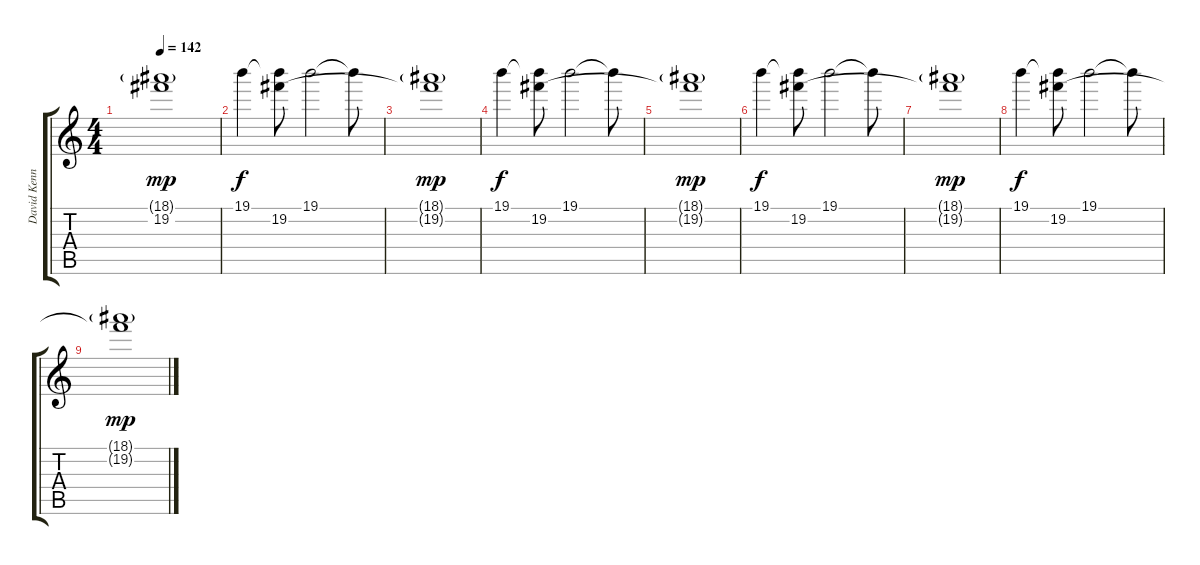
\track ("David Kennedy" "David Kenn") {instrument electricguitarclean}
\staff {score tabs}
\tuning (E4 B3 G3 D3 A2 E2) {hide}
\ts (4 4)
\tempo 142
\clef g2
\ks c
(18.1{g} 19.2{t}).1{dy mp} |
19.1.4{dy f} (19.1{t} 19.2).8 19.1.2 19.1{t}.8 |
(18.1{g} 19.2{t}).1{dy mp} |
19.1.4{dy f} (19.1{t} 19.2).8 19.1.2 19.1{t}.8 |
(18.1{g} 19.2{t}).1{dy mp} |
19.1.4{dy f} (19.1{t} 19.2).8 19.1.2 19.1{t}.8 |
(18.1{g} 19.2{t}).1{dy mp} |
19.1.4{dy f} (19.1{t} 19.2).8 19.1.2 19.1{t}.8 |
(18.1{g} 19.2{t}).1{dy mp}
